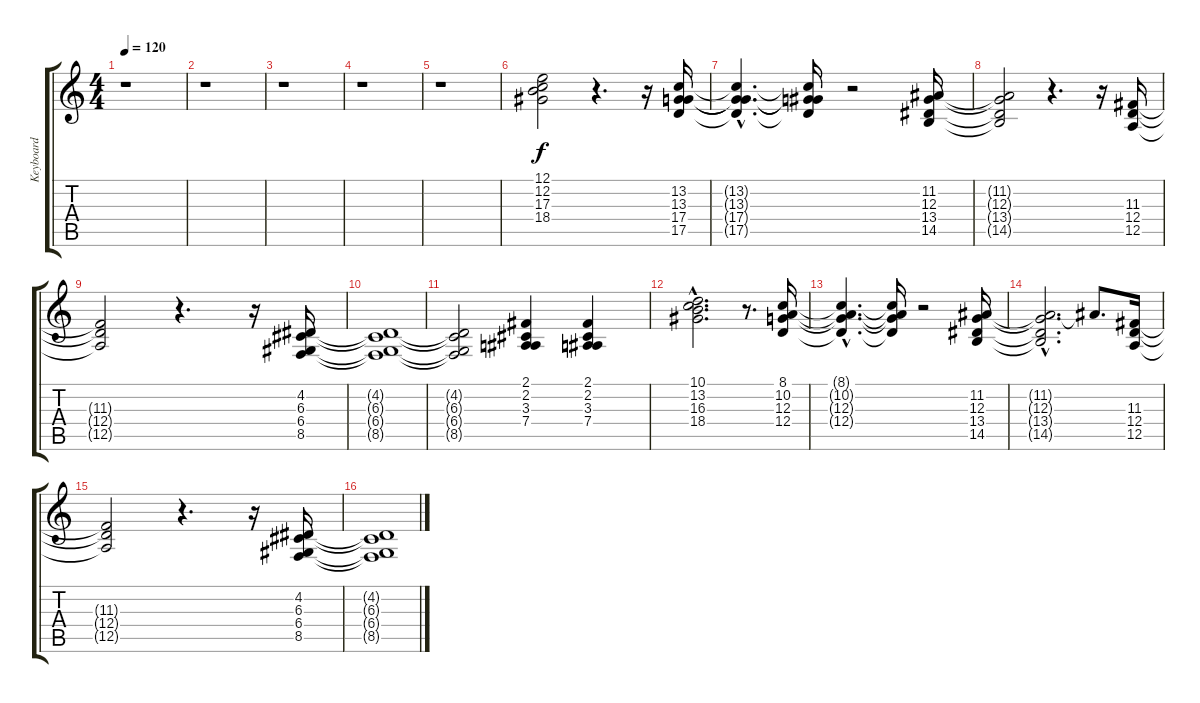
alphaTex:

\track ("Keyboard" "Keyboard") {instrument pad3polysynth}
\staff {score tabs}
\tuning (E4 B3 G3 D3 A2 E2) {hide}
\ts (4 4)
\tempo 120
\clef g2
\ks c
r.1{dy f instrument pad3polysynth} |
r.1 |
r.1 |
r.1 |
r.1 |
(12.1 12.2 17.3 18.4).2 r.4{d} r.16 (13.2 13.3 17.4 17.5).16 |
(13.2{hac t} 13.3{hac t} 17.4{hac t} 17.5{hac t}).4{d} (13.2{t} 13.3{t} 17.4{t} 17.5{t}).16 r.2 (11.2 12.3 13.4 14.5).16 |
(11.2{t} 12.3{t} 13.4{t} 14.5{t}).2 r.4{d} r.16 (11.3 12.4 12.5).16 |
(11.3{t} 12.4{t} 12.5{t}).2 r.4{d} r.16 (4.2 6.3 6.4 8.5).16 |
(4.2{t} 6.3{t} 6.4{t} 8.5{t}).1 |
(4.2{t} 6.3{t} 6.4{t} 8.5{t}).2 (2.1 2.2 3.3 7.4).4 (2.1 2.2 3.3 7.4).4 |
(10.1{hac} 13.2{hac} 16.3{hac} 18.4{hac}).2{d} r.8{d} (8.1 10.2 12.3 12.4).16 |
(8.1{hac t} 10.2{hac t} 12.3{hac t} 12.4{hac t}).4{d} (8.1{t} 10.2{t} 12.3{t} 12.4{t}).16 r.2 (11.2 12.3 13.4 14.5).16 |
(11.2{hac t} 12.3{hac t} 13.4{t} 14.5{t}).2{d} 11.2{t}.8{d} (11.3 12.4 12.5).16 |
(11.3{t} 12.4{t} 12.5{t}).2 r.4{d} r.16 (4.2 6.3 6.4 8.5).16 |
(4.2{t} 6.3{t} 6.4{t} 8.5{t}).1
